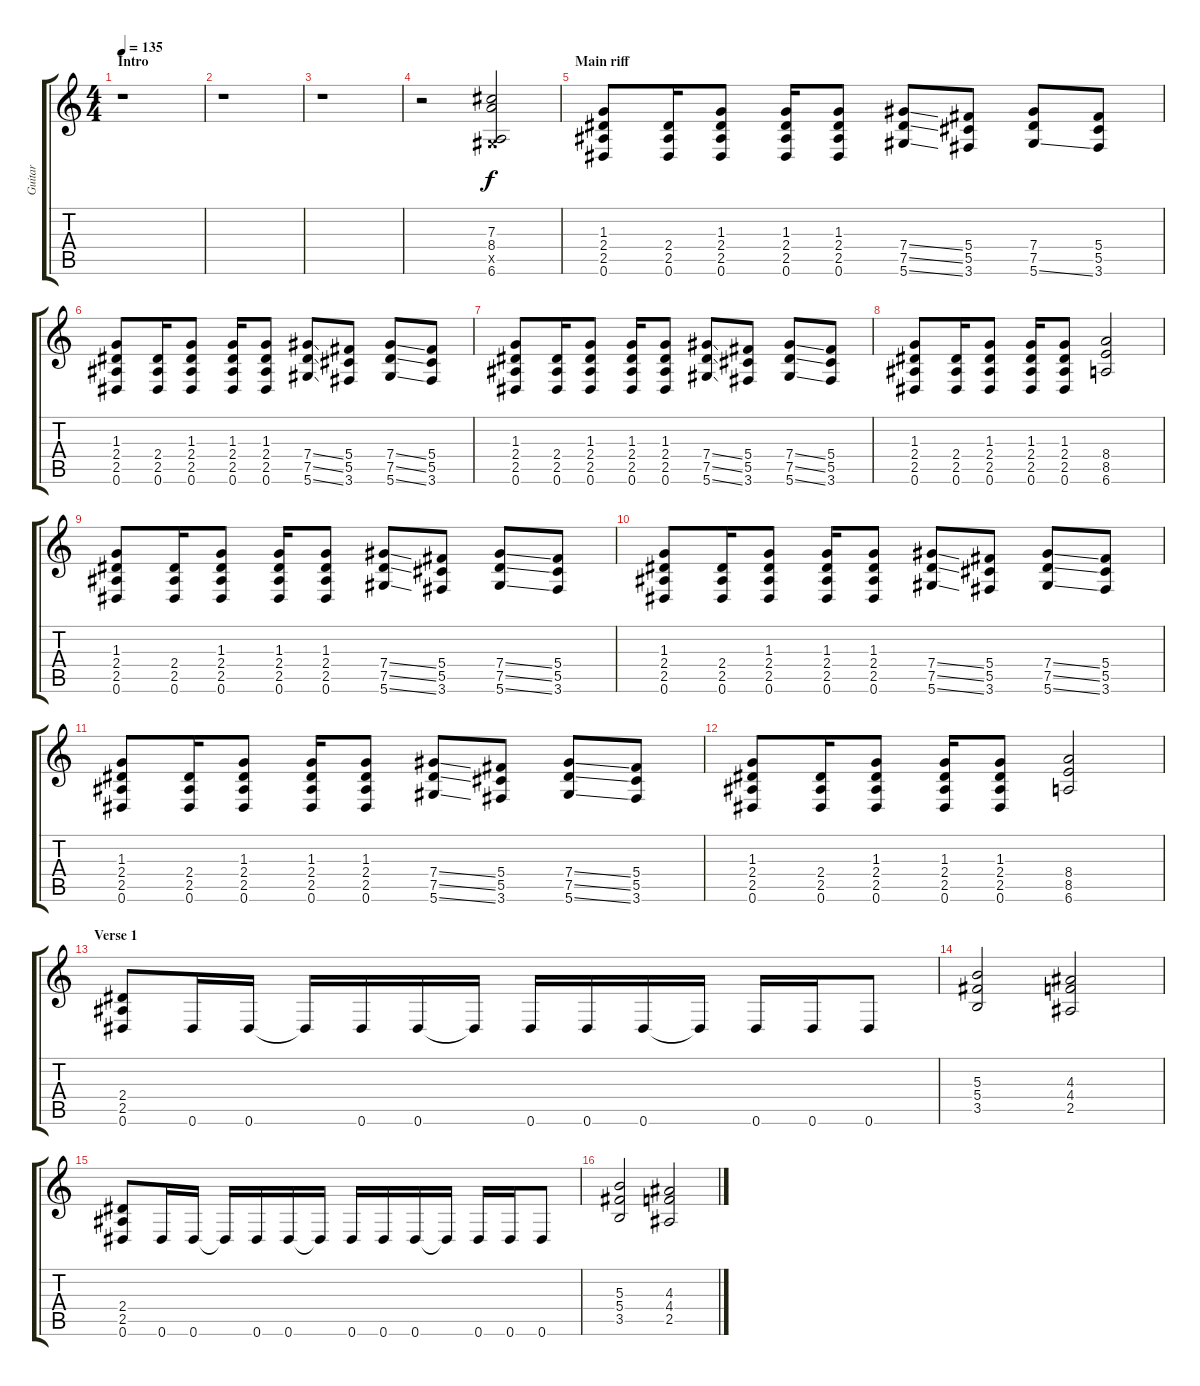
\track ("Guitar" "Guitar") {instrument distortionguitar}
\staff {score tabs}
\tuning (Eb4 Bb3 Gb3 Db3 Ab2 Eb2) {hide}
\ts (4 4)
\section ("" "Intro")
\tempo 135
\clef g2
\ks c
r.1{dy f volume 0 instrument distortionguitar} |
r.1 |
r.1 |
r.2 (7.3 8.4 0.5{x} 6.6).2{volume 16} |
\section ("" "Main riff")
(1.3 2.4 2.5 0.6).8 (2.4 2.5 0.6).16 (1.3 2.4 2.5 0.6).8 (1.3 2.4 2.5 0.6).16 (1.3 2.4 2.5 0.6).8 (7.4{ss} 7.5{ss} 5.6{ss}).8 (5.4 5.5 3.6).8 (7.4 7.5 5.6{ss}).8 (5.4 5.5 3.6).8 |
(1.3 2.4 2.5 0.6).8 (2.4 2.5 0.6).16 (1.3 2.4 2.5 0.6).8 (1.3 2.4 2.5 0.6).16 (1.3 2.4 2.5 0.6).8 (7.4{ss} 7.5{ss} 5.6{ss}).8 (5.4 5.5 3.6).8 (7.4{ss} 7.5{ss} 5.6{ss}).8 (5.4 5.5 3.6).8 |
(1.3 2.4 2.5 0.6).8 (2.4 2.5 0.6).16 (1.3 2.4 2.5 0.6).8 (1.3 2.4 2.5 0.6).16 (1.3 2.4 2.5 0.6).8 (7.4{ss} 7.5{ss} 5.6{ss}).8 (5.4 5.5 3.6).8 (7.4{ss} 7.5{ss} 5.6{ss}).8 (5.4 5.5 3.6).8 |
(1.3 2.4 2.5 0.6).8 (2.4 2.5 0.6).16 (1.3 2.4 2.5 0.6).8 (1.3 2.4 2.5 0.6).16 (1.3 2.4 2.5 0.6).8 (8.4 8.5 6.6).2 |
(1.3 2.4 2.5 0.6).8 (2.4 2.5 0.6).16 (1.3 2.4 2.5 0.6).8 (1.3 2.4 2.5 0.6).16 (1.3 2.4 2.5 0.6).8 (7.4{ss} 7.5{ss} 5.6{ss}).8 (5.4 5.5 3.6).8 (7.4{ss} 7.5{ss} 5.6{ss}).8 (5.4 5.5 3.6).8 |
(1.3 2.4 2.5 0.6).8 (2.4 2.5 0.6).16 (1.3 2.4 2.5 0.6).8 (1.3 2.4 2.5 0.6).16 (1.3 2.4 2.5 0.6).8 (7.4{ss} 7.5{ss} 5.6{ss}).8 (5.4 5.5 3.6).8 (7.4{ss} 7.5{ss} 5.6{ss}).8 (5.4 5.5 3.6).8 |
(1.3 2.4 2.5 0.6).8 (2.4 2.5 0.6).16 (1.3 2.4 2.5 0.6).8 (1.3 2.4 2.5 0.6).16 (1.3 2.4 2.5 0.6).8 (7.4{ss} 7.5{ss} 5.6{ss}).8 (5.4 5.5 3.6).8 (7.4{ss} 7.5{ss} 5.6{ss}).8 (5.4 5.5 3.6).8 |
(1.3 2.4 2.5 0.6).8 (2.4 2.5 0.6).16 (1.3 2.4 2.5 0.6).8 (1.3 2.4 2.5 0.6).16 (1.3 2.4 2.5 0.6).8 (8.4 8.5 6.6).2 |
\section ("" "Verse 1")
(2.4 2.5 0.6).8 0.6.16 0.6.16 0.6{t}.16 0.6.16 0.6.16 0.6{t}.16 0.6.16 0.6.16 0.6.16 0.6{t}.16 0.6.16 0.6.16 0.6.8 |
(5.3 5.4 3.5).2 (4.3 4.4 2.5).2 |
(2.4 2.5 0.6).8 0.6.16 0.6.16 0.6{t}.16 0.6.16 0.6.16 0.6{t}.16 0.6.16 0.6.16 0.6.16 0.6{t}.16 0.6.16 0.6.16 0.6.8 |
(5.3 5.4 3.5).2 (4.3 4.4 2.5).2
